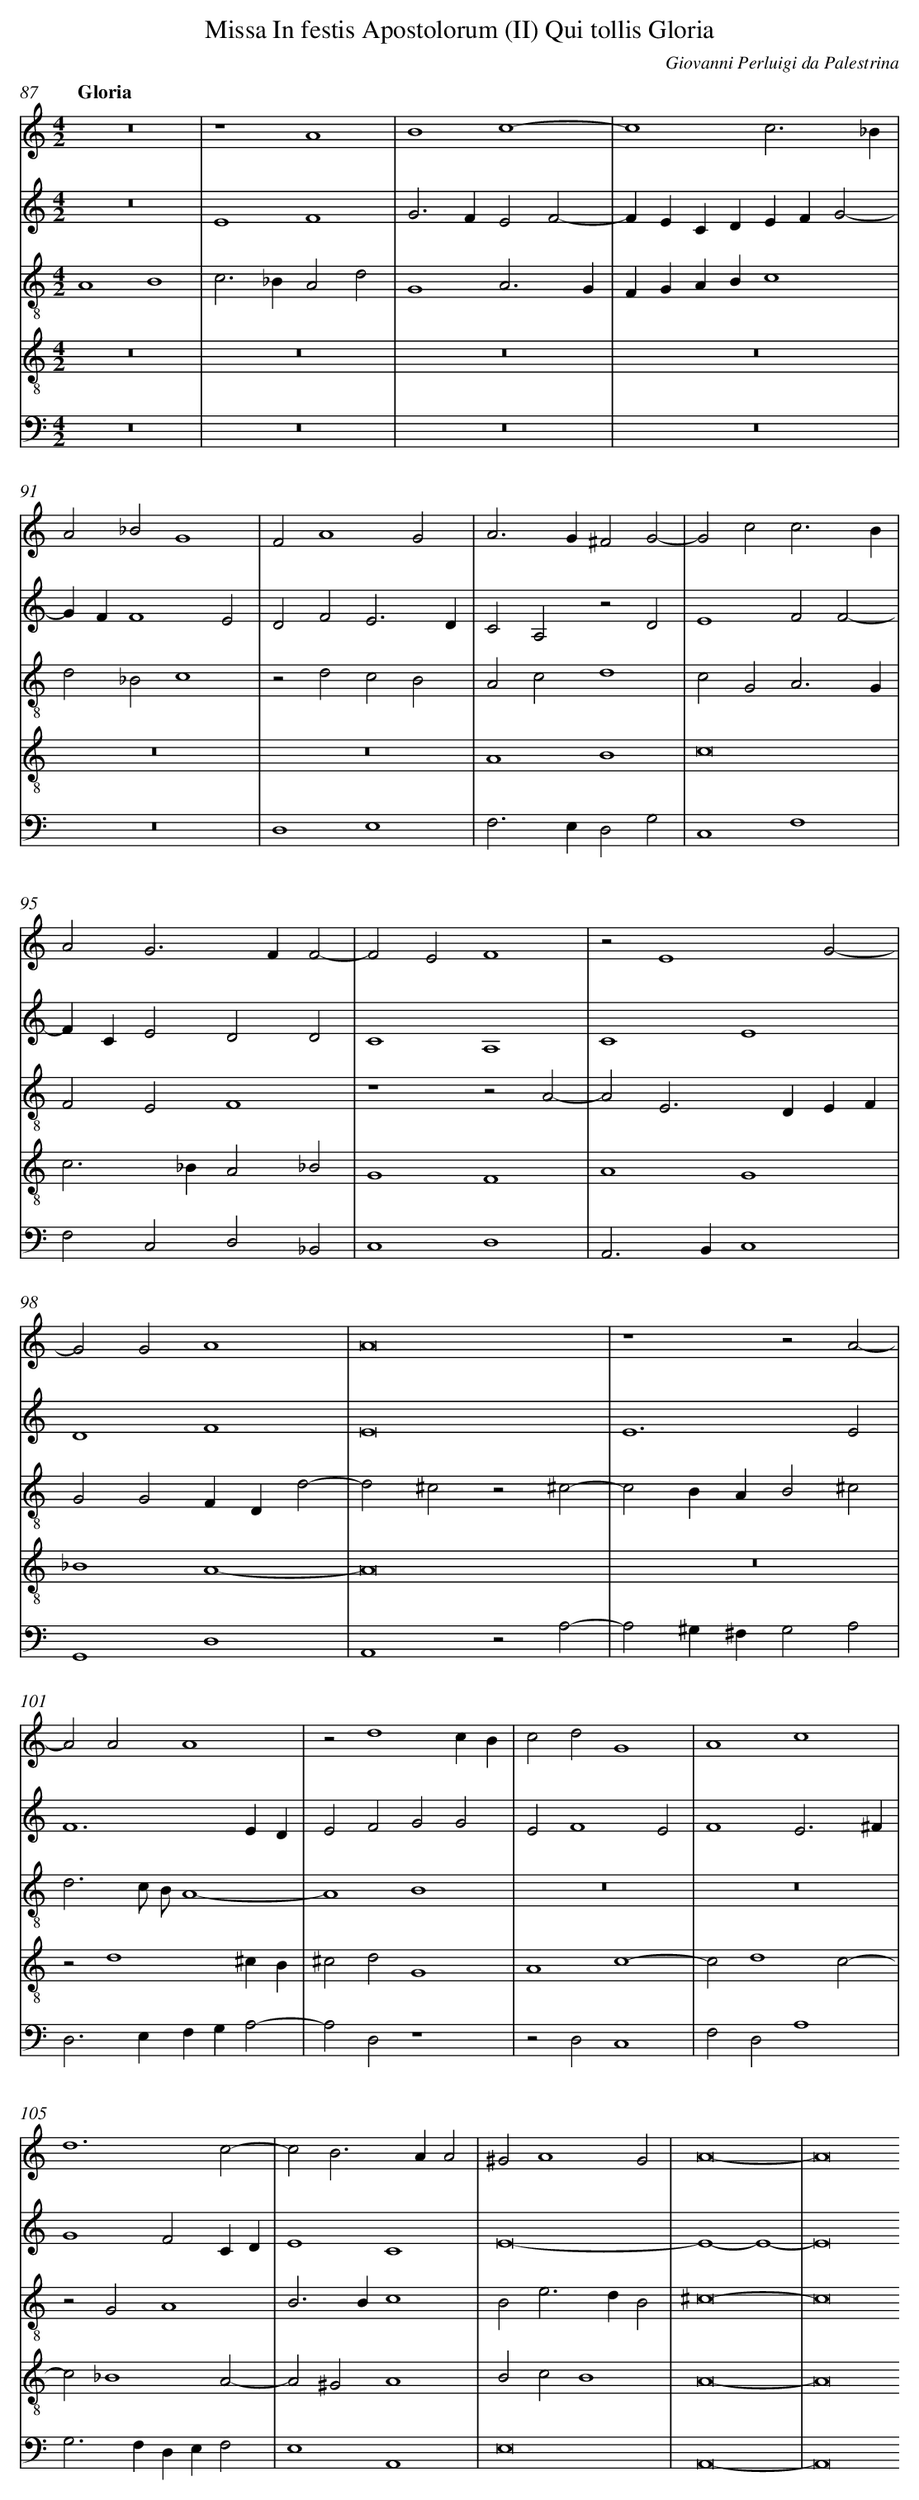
X:1
T: Missa In festis Apostolorum (II) Qui tollis Gloria
C: Giovanni Perluigi da Palestrina
L: 1/4
M: 4/2
Q: "Gloria"
V: 1 clef=treble
V: 2 clef=treble
V: 3 clef=treble-8
V: 4 clef=treble-8
V: 5 clef=bass
K: C
[V:1] z8 |
[V:2] z8 |
[V:3] A4B4 |
[V:4] z8 |
[V:5] z8 |
[V:1] z4A4 |
[V:2] E4F4 |
[V:3] c2>_B2A2d2 |
[V:4] z8 |
[V:5] z8 |
[V:1] B4c4- |
[V:2] G2>F2E2F2- |
[V:3] G4A3G |
[V:4] z8 |
[V:5] z8 |
[V:1] c4c3_B |
[V:2] FECDEFG2- |
[V:3] FGABc4 |
[V:4] z8 |
[V:5] z8 |
[V:1] A2_B2G4 |
[V:2] GFF4E2 |
[V:3] d2_B2c4 |
[V:4] z8 |
[V:5] z8 |
[V:1] F2A4G2 |
[V:2] D2F2E3D |
[V:3] z2d2c2B2 |
[V:4] z8 |
[V:5] D,4E,4 |
[V:1] A2>G2^F2G2- |
[V:2] C2A,2z2D2 |
[V:3] A2c2d4 |
[V:4] A4B4 |
[V:5] F,2>E,2D,2G,2 |
[V:1] G2c2c3B |
[V:2] E4F2F2- |
[V:3] c2G2A3G |
[V:4] c8 |
[V:5] C,4F,4 |
[V:1] A2G2>F2F2- |
[V:2] FCE2D2D2 |
[V:3] F2E2F4 |
[V:4] c2>_B2A2_B2 |
[V:5] F,2C,2D,2_B,,2 |
[V:1] F2E2F4 |
[V:2] C4A,4 |
[V:3] z4z2A2- |
[V:4] G4F4 |
[V:5] C,4D,4 |
[V:1] z2E4G2- |
[V:2] C4E4 |
[V:3] A2E2>D2EF |
[V:4] A4G4 |
[V:5] A,,2>B,,2C,4 |
[V:1] G2G2A4 |
[V:2] D4F4 |
[V:3] G2G2FDd2- |
[V:4] _B4A4- |
[V:5] G,,4D,4 |
[V:1] A8 |
[V:2] E8 |
[V:3] d2^c2z2^c2- |
[V:4] A8 |
[V:5] A,,4z2A,2- |
[V:1] z4z2A2- |
[V:2] E6E2 |
[V:3] c2BAB2^c2 |
[V:4] z8 |
[V:5] A,2^G,^F,G,2A,2 |
[V:1] A2A2A4 |
[V:2] F6ED |
[V:3] d3c/ B/A4- |
[V:4] z2d4^cB |
[V:5] D,2>E,2F,G,A,2- |
[V:1] z2d4cB |
[V:2] E2F2G2G2 |
[V:3] A4B4 |
[V:4] ^c2d2G4 |
[V:5] A,2D,2z4 |
[V:1] c2d2G4 |
[V:2] E2F4E2 |
[V:3] z8 |
[V:4] A4c4- |
[V:5] z2D,2C,4 |
[V:1] A4c4 |
[V:2] F4E3^F |
[V:3] z8 |
[V:4] c2d4c2- |
[V:5] F,2D,2A,4 |
[V:1] d6c2- |
[V:2] G4F2CD |
[V:3] z2G2A4 |
[V:4] c2_B4A2- |
[V:5] G,2>F,2D,E,F,2 |
[V:1] c2B2>A2A2 |
[V:2] E4C4 |
[V:3] B2>B2c4 |
[V:4] A2^G2A4 |
[V:5] E,4A,,4 |
[V:1] ^G2A4G2 |
[V:2] E8- |
[V:3] B2e2>d2B2 |
[V:4] B2c2B4 |
[V:5] E,8 |
[V:1] A8- |
[V:2] E4-E4- |
[V:3] ^c8- |
[V:4] A8- |
[V:5] A,,8- |
[V:1] A8
[V:2] E8
[V:3] c8
[V:4] A8
[V:5] A,,8
